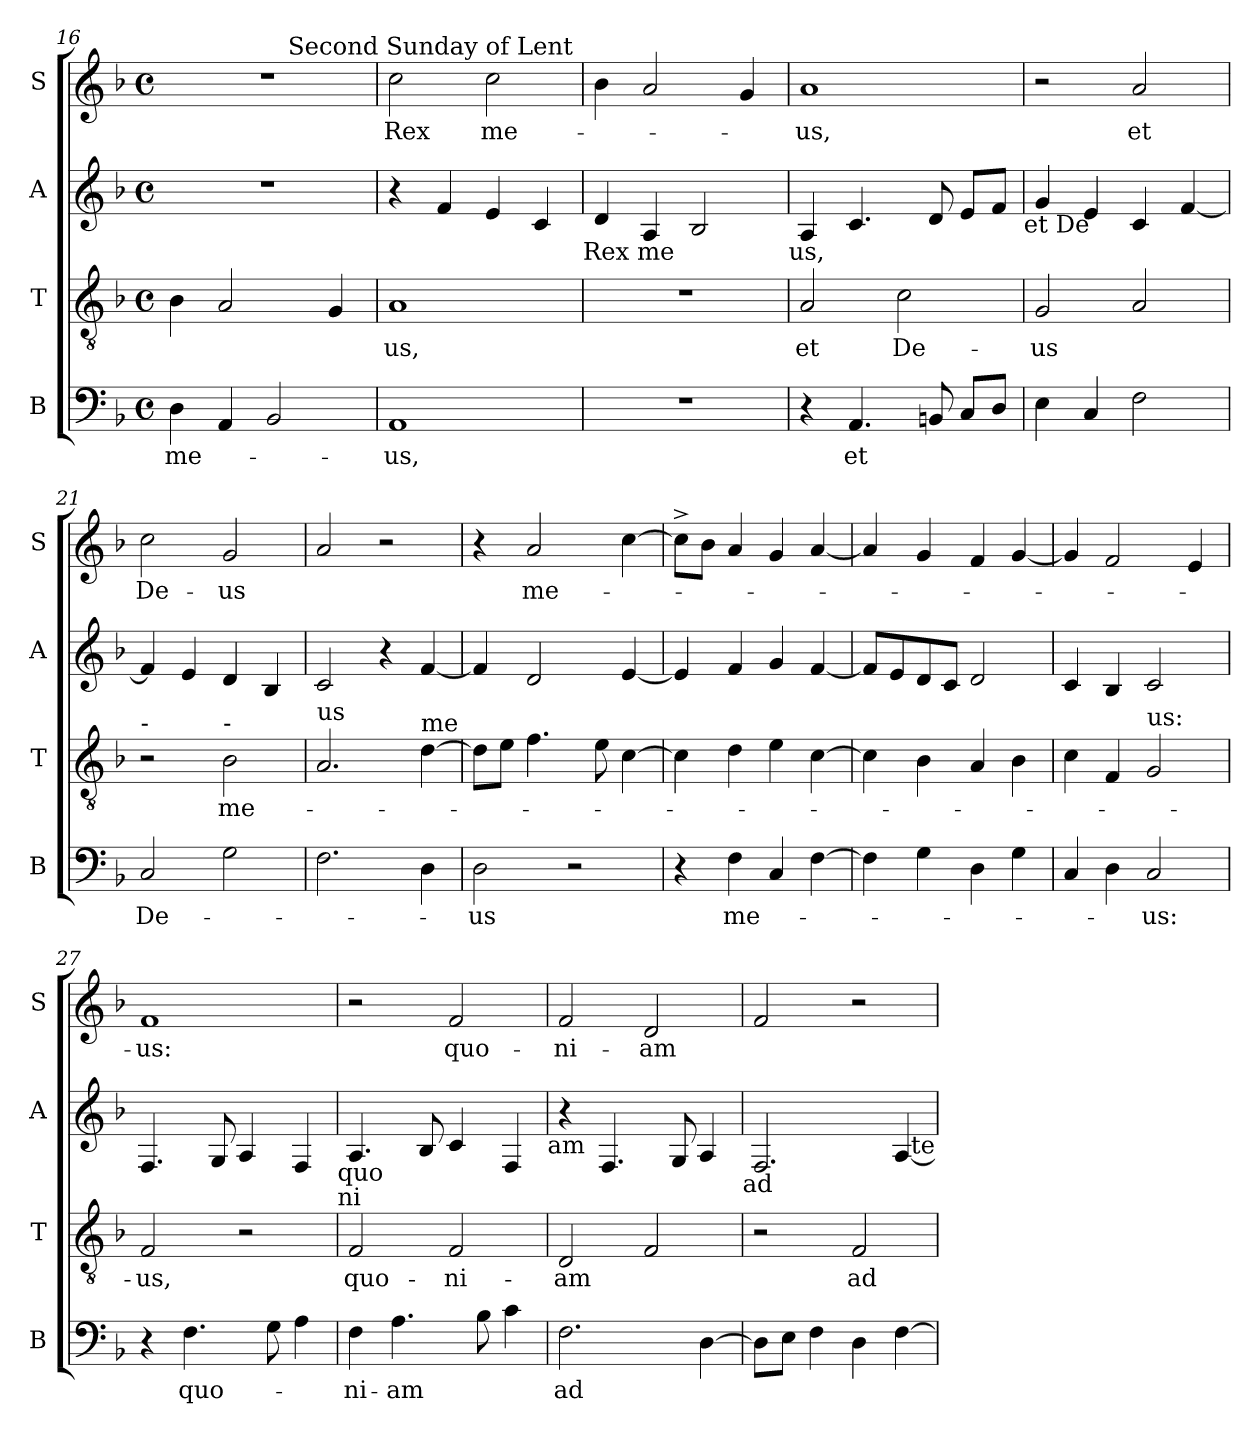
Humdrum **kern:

**kern	**text	**kern	**text	**kern	**kern	**text
*part4	*part4	*part3	*part3	*part2	*part1	*part1
*staff4	*staff4	*staff3	*staff3	*staff2	*staff1	*staff1
*I"B	*	*I"T	*	*I"A	*I"S	*
*I'B	*	*I'T	*	*I'A	*I'S	*
*clefF4	*	*clefGv2	*	*clefG2	*clefG2	*
*k[b-]	*	*k[b-]	*	*k[b-]	*k[b-]	*
*F:	*	*F:	*	*F:	*F:	*
*M4/4	*	*M4/4	*	*M4/4	*M4/4	*
*met(c)	*	*met(c)	*	*met(c)	*met(c)	*
=16	=16	=16	=16	=16	=16	=16
!	!LO:LY:b	!	!	!	!	!
*	*	*	*	*	*^	*
4D\	me-	4B-\	.	1r	1r	2ryy	.
4AA/	.	2A/	.	.	.	.	.
2BB-/	.	.	.	.	.	16ryy	.
!	!	!	!	!	!	!LO:TX:a:t=Second Sunday of Lent	!
.	.	.	.	.	.	4..ryy	.
.	.	4G/	.	.	.	.	.
=17	=17	=17	=17	=17	=17	=17	=17
!	!LO:LY:b	!	!LO:LY:b	!	!	!	!LO:LY:b
*	*	*	*	*	*v	*v	*
1AA	-us,	1A	-us,	4r	2cc\	Rex
.	.	.	.	4f/	.	.
!	!	!	!	!	!	!LO:LY:b
.	.	.	.	4e/	2cc\	me-
.	.	.	.	4c/	.	.
!	!	!	!	!LO:TX:b:t=Rex me	!	!
=18	=18	=18	=18	=18	=18	=18
1r	.	1r	.	4d/	4b-\	.
.	.	.	.	4A/	2a/	.
.	.	.	.	2B-/	.	.
.	.	.	.	.	4g/	.
!	!	!	!	!LO:TX:b:t=us,	!	!
=19	=19	=19	=19	=19	=19	=19
!	!	!	!LO:LY:b	!	!	!LO:LY:b
4r	.	2A/	et	4A/	1a	-us,
!	!LO:LY:b	!	!	!	!	!
4.AA/	et	.	.	4.c/	.	.
!	!	!	!LO:LY:b	!	!	!
.	.	2c\	De-	.	.	.
8BBn/	.	.	.	8d/	.	.
8C/L	.	.	.	8e/L	.	.
8D/J	.	.	.	8f/J	.	.
!	!	!	!	!LO:TX:b:t=et De	!	!
=20	=20	=20	=20	=20	=20	=20
!	!	!	!LO:LY:b	!	!	!
4E\	.	2G/	-us	4g/	2r	.
4C/	.	.	.	4e/	.	.
!	!	!	!	!	!	!LO:LY:b
2F\	.	2A/	.	4c/	2a/	et
.	.	.	.	[<4f/	.	.
!!LO:LB:g=z
=21	=21	=21	=21	=21	=21	=21
!	!	!LO:TX:a:t=-	!	!	!	!
!	!LO:LY:b	!	!	!	!	!LO:LY:b
2C/	De-	2r	.	4f/]	2cc\	De-
.	.	.	.	4e/	.	.
!	!	!LO:TX:a:t=-	!	!	!	!
!	!	!	!LO:LY:b	!	!	!LO:LY:b
2G\	.	2B-\	me-	4d/	2g/	-us
.	.	.	.	4B-/	.	.
=22	=22	=22	=22	=22	=22	=22
!	!	!LO:TX:a:t=us	!	!	!	!
2.F\	.	2.A/	.	2c/	2a/	.
.	.	.	.	4r	2r	.
!	!	!LO:TX:a:t=me	!	!	!	!
4D\	.	[>4d\	.	[<4f/	.	.
=23	=23	=23	=23	=23	=23	=23
!	!LO:LY:b	!	!	!	!	!
2D\	-us	8d\L]	.	4f/]	4r	.
.	.	8e\J	.	.	.	.
!	!	!	!	!	!	!LO:LY:b
.	.	4.f\	.	2d/	2a/	me-
2r	.	.	.	.	.	.
.	.	8e\	.	.	.	.
.	.	[>4c\	.	[<4e/	[>4cc\	.
=24	=24	=24	=24	=24	=24	=24
4r	.	4c\]	.	4e/]	8cc^>\L]	.
.	.	.	.	.	8b-\J	.
!	!LO:LY:b	!	!	!	!	!
4F\	me-	4d\	.	4f/	4a/	.
4C/	.	4e\	.	4g/	4g/	.
[>4F\	.	[>4c\	.	[<4f/	[<4a/	.
=25	=25	=25	=25	=25	=25	=25
4F\]	.	4c\]	.	8f/L]	4a/]	.
.	.	.	.	8e/	.	.
4G\	.	4B-\	.	8d/	4g/	.
.	.	.	.	8c/J	.	.
4D\	.	4A/	.	2d/	4f/	.
4G\	.	4B-\	.	.	[<4g/	.
=26	=26	=26	=26	=26	=26	=26
4C/	.	4c\	.	4c/	4g/]	.
4D\	.	4F/	.	4B-/	2f/	.
!	!	!LO:TX:a:t=us&colon;	!	!	!	!
!	!LO:LY:b	!	!	!	!	!
2C/	-us:	2G/	.	2c/	.	.
.	.	.	.	.	4e/	.
!!LO:LB:g=z
=27	=27	=27	=27	=27	=27	=27
!	!	!	!LO:LY:b	!	!	!LO:LY:b
4r	.	2F/	-us,	4.F/	1f	-us:
!	!LO:LY:b	!	!	!	!	!
4.F\	quo-	.	.	.	.	.
.	.	.	.	8G/	.	.
.	.	2r	.	4A/	.	.
8G\	.	.	.	.	.	.
4A\	.	.	.	4F/	.	.
!	!	!	!	!LO:TX:b:t=quo	!	!
!	!	!	!	!LO:TX:b:t=ni	!	!
=28	=28	=28	=28	=28	=28	=28
!	!LO:LY:b	!	!LO:LY:b	!	!	!
4F\	-ni-	2F/	quo-	4.A/	2r	.
!	!LO:LY:b	!	!	!	!	!
4.A\	-am	.	.	.	.	.
.	.	.	.	8B-/	.	.
!	!	!	!LO:LY:b	!	!	!LO:LY:b
.	.	2F/	-ni-	4c/	2f/	quo-
8B-\	.	.	.	.	.	.
4c\	.	.	.	4F/	.	.
!	!	!	!	!LO:TX:b:t=am	!	!
=29	=29	=29	=29	=29	=29	=29
!	!LO:LY:b	!	!LO:LY:b	!	!	!LO:LY:b
2.F\	ad	2D/	-am	4r	2f/	-ni-
.	.	.	.	4.F/	.	.
!	!	!	!	!	!	!LO:LY:b
.	.	2F/	.	.	2d/	-am
.	.	.	.	8G/	.	.
[>4D\	.	.	.	4A/	.	.
!	!	!	!	!LO:TX:b:t=ad	!	!
=30	=30	=30	=30	=30	=30	=30
8D\L]	.	2r	.	2.F/	2f/	.
8E\J	.	.	.	.	.	.
4F\	.	.	.	.	.	.
!	!	!	!LO:LY:b	!	!	!
4D\	.	2F/	ad	.	2r	.
[>4F\	.	.	.	[<4A/	.	.
!	!	!	!	!LO:TX:b:t=te	!	!
=	=	=	=	=	=	=
*-	*-	*-	*-	*-	*-	*-
